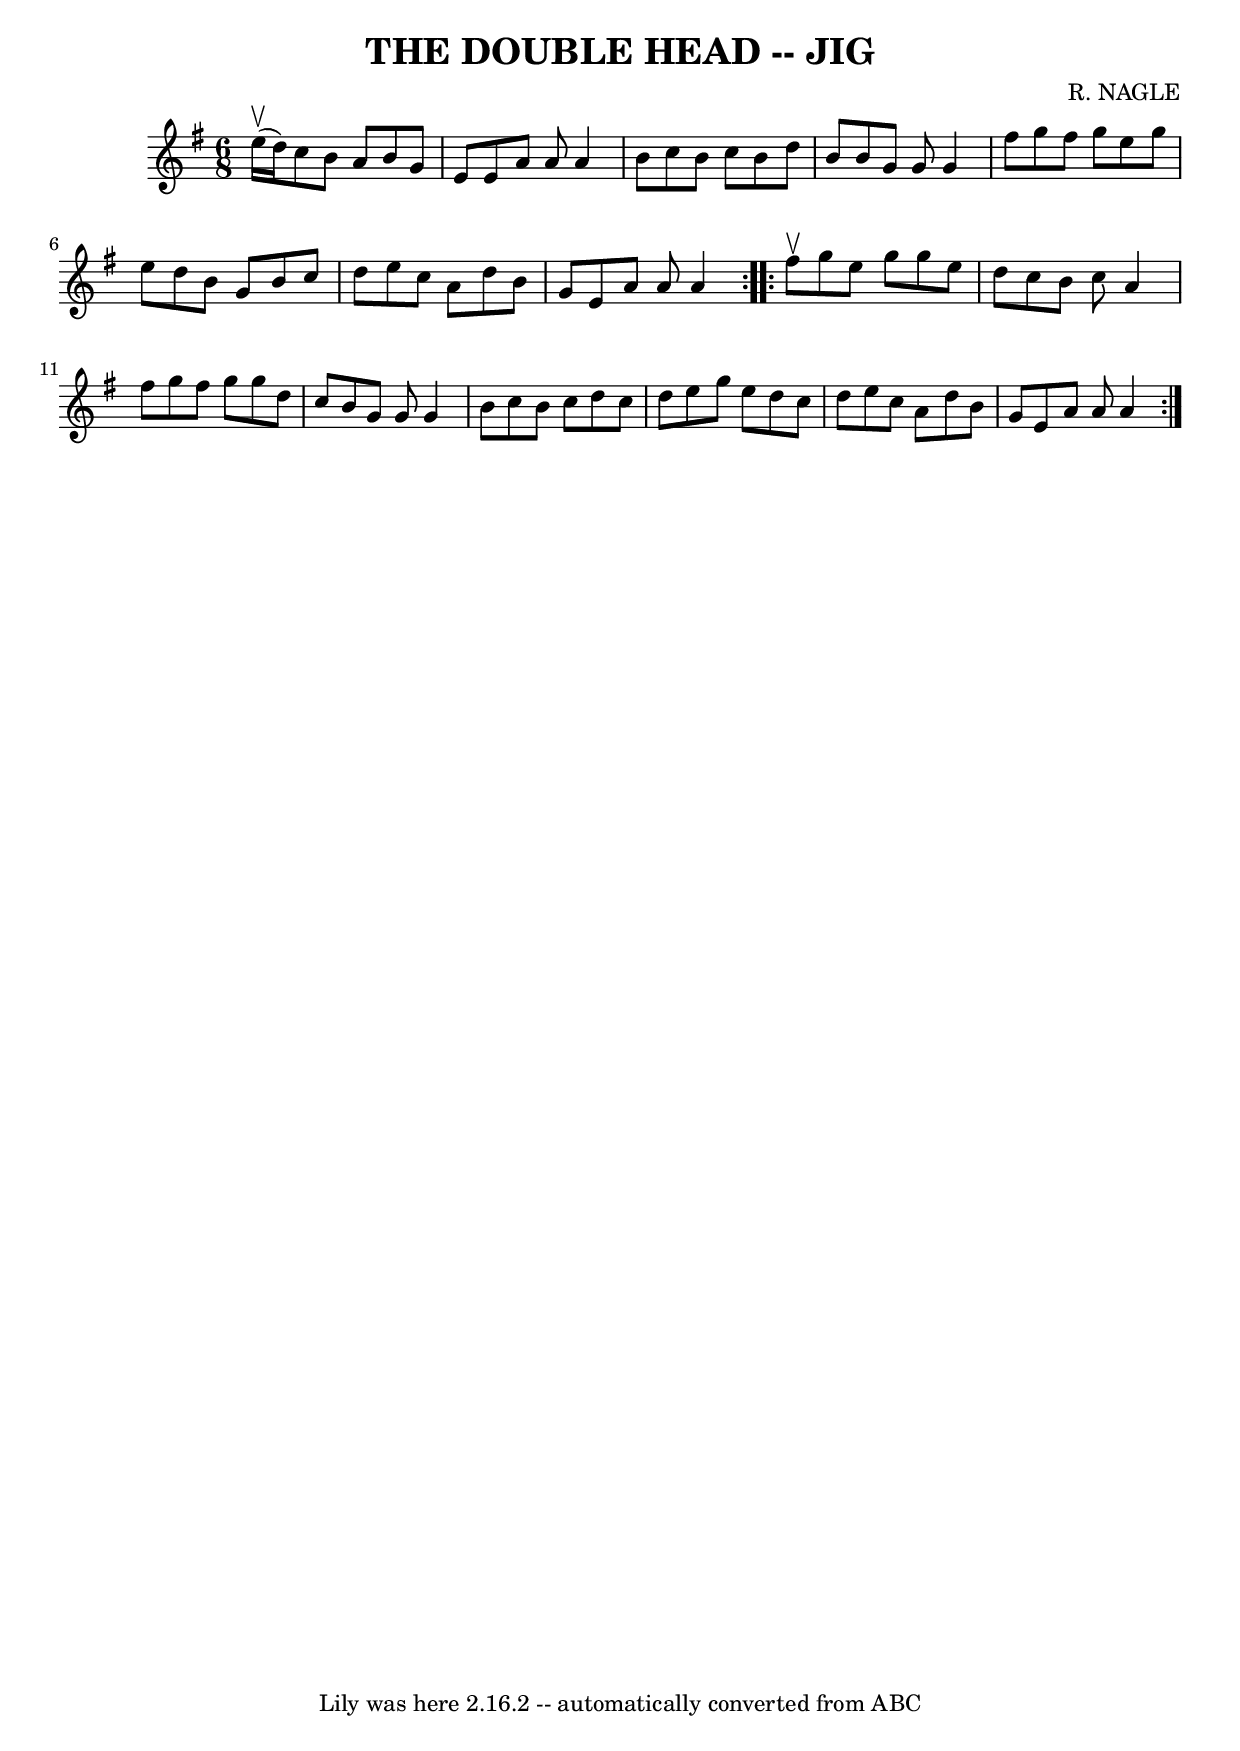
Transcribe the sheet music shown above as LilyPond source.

\version "2.16.2"
\include "Mammoth.ily"
\header {
  %% book = "Ryan's Mammoth Collection of Fiddle Tunes"
  composer = "R. NAGLE"
  crossRefNumber = "1"
  footnotes = ""
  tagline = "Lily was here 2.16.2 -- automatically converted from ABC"
  title = "THE DOUBLE HEAD -- JIG"

}
voicedefault =  {



  \repeat volta 2 {

    \time 6/8 
    \key a \dorian
 e''16 (^\upbow d''16)       |
    c''8   
    b'8 a'8 b'8 g'8 e'8    |
    e'8 a'8 a'8 a'4 b'8  
    |
    c''8 b'8 c''8 b'8 d''8 b'8    |
    b'8 g'8 
    g'8 g'4 fis''8        |
    g''8 fis''8 g''8 e''8    
    g''8 e''8    |
    d''8 b'8 g'8 b'8 c''8 d''8    
    |
    e''8 c''8 a'8 d''8 b'8 g'8    |
    e'8 a'8   
    a'8 a'4    
  }     
  \repeat volta 2 {
    fis''8^\upbow       |
    g''8   
    e''8 g''8 g''8 e''8 d''8    |
    c''8 b'8 c''8 a'4  
    fis''8    |
    g''8 fis''8 g''8 g''8 d''8 c''8    
    |
    b'8 g'8 g'8 g'4 b'8        |
    c''8 b'8    
    c''8 d''8 c''8 d''8    |
    e''8 g''8 e''8 d''8 c''8 
    d''8    |
    e''8 c''8 a'8 d''8 b'8 g'8    |
    
    e'8 a'8 a'8 a'4    
  }   

}

\score{
  <<

    \context Staff="default"
    {
      \voicedefault 
      
    }

  >>
  \layout {
    
  }
  \midi {
  }

}
